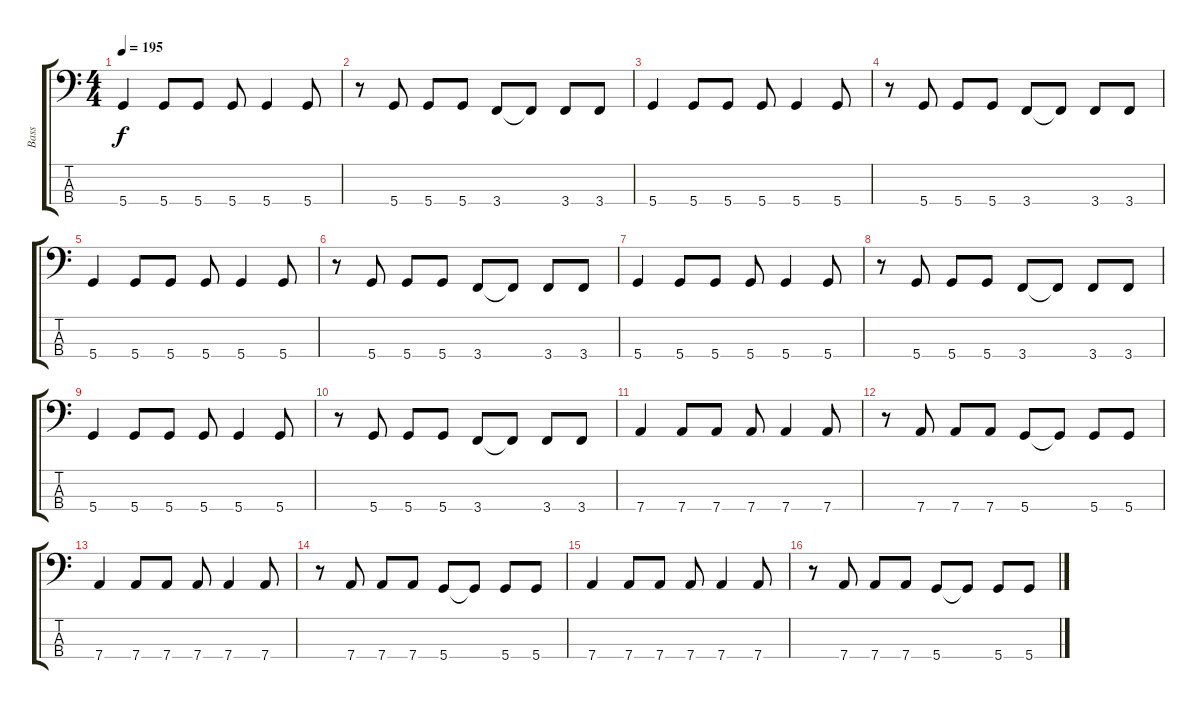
\track ("Bass" "Bass") {instrument electricbassfinger}
\staff {score tabs}
\tuning (G2 D2 A1 D1) {hide}
\ts (4 4)
\tempo 195
\clef f4
\ks c
5.4.4{dy f} 5.4.8 5.4.8 5.4.8 5.4.4 5.4.8 |
r.8 5.4.8 5.4.8 5.4.8 3.4.8 3.4{t}.8 3.4.8 3.4.8 |
5.4.4 5.4.8 5.4.8 5.4.8 5.4.4 5.4.8 |
r.8 5.4.8 5.4.8 5.4.8 3.4.8 3.4{t}.8 3.4.8 3.4.8 |
5.4.4 5.4.8 5.4.8 5.4.8 5.4.4 5.4.8 |
r.8 5.4.8 5.4.8 5.4.8 3.4.8 3.4{t}.8 3.4.8 3.4.8 |
5.4.4 5.4.8 5.4.8 5.4.8 5.4.4 5.4.8 |
r.8 5.4.8 5.4.8 5.4.8 3.4.8 3.4{t}.8 3.4.8 3.4.8 |
5.4.4 5.4.8 5.4.8 5.4.8 5.4.4 5.4.8 |
r.8 5.4.8 5.4.8 5.4.8 3.4.8 3.4{t}.8 3.4.8 3.4.8 |
7.4.4 7.4.8 7.4.8 7.4.8 7.4.4 7.4.8 |
r.8 7.4.8 7.4.8 7.4.8 5.4.8 5.4{t}.8 5.4.8 5.4.8 |
7.4.4 7.4.8 7.4.8 7.4.8 7.4.4 7.4.8 |
r.8 7.4.8 7.4.8 7.4.8 5.4.8 5.4{t}.8 5.4.8 5.4.8 |
7.4.4 7.4.8 7.4.8 7.4.8 7.4.4 7.4.8 |
r.8 7.4.8 7.4.8 7.4.8 5.4.8 5.4{t}.8 5.4.8 5.4.8
